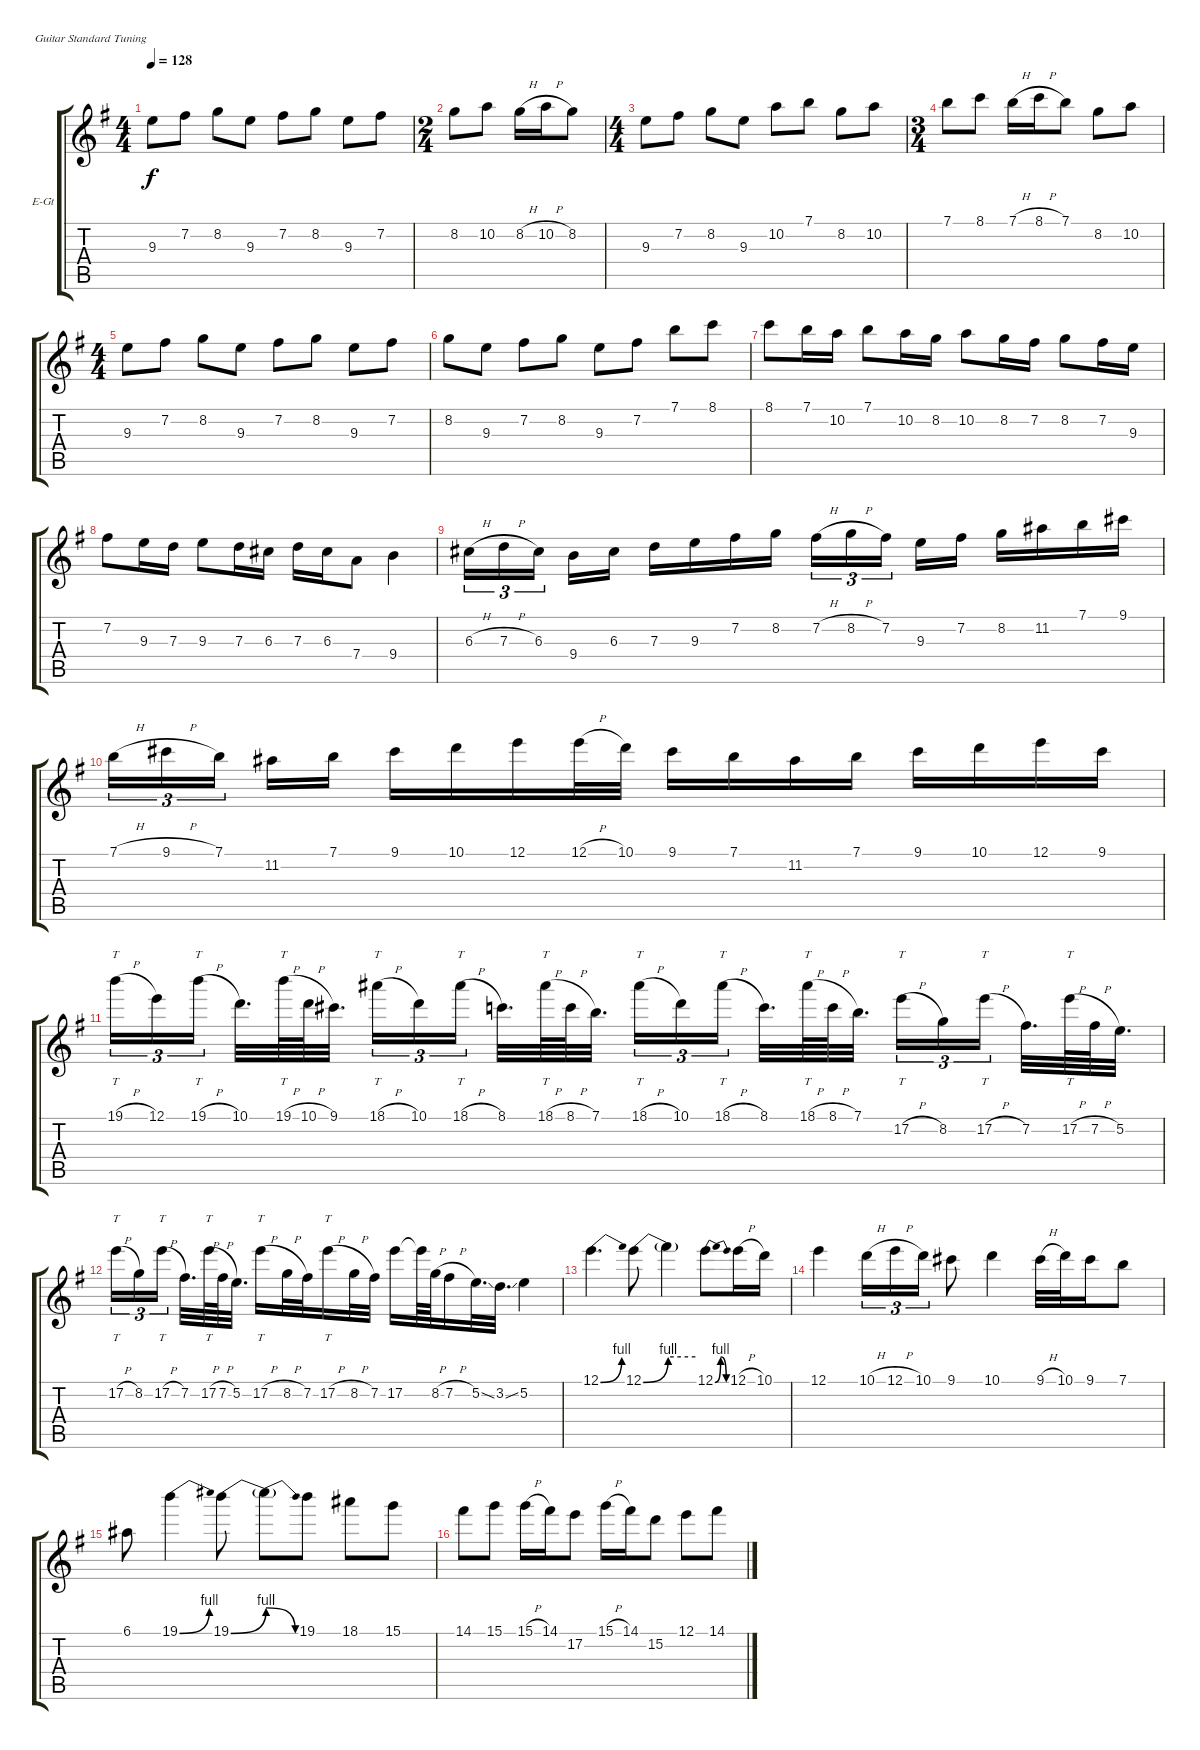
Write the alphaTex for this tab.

\defaultSystemsLayout 4
\bracketExtendMode groupsimilarinstruments
\firstSystemTrackNameOrientation horizontal
\otherSystemsTrackNameOrientation horizontal
\track ("Kirk" "E-Gt") {instrument distortionguitar}
\staff {score tabs}
\tuning (E4 B3 G3 D3 A2 E2)
\ts (4 4)
\tempo 128
\clef g2
\scale
0.333333
\ks g
9.3.8{dy f} 7.2.8 8.2.8 9.3.8 7.2.8 8.2.8 9.3.8 7.2.8 |
\ts (2 4)
\scale
0.333333 8.2.8 10.2.8 8.2{h}.16 10.2{h}.16 8.2.8 |
\ts (4 4)
\scale
0.333333 9.3.8 7.2.8 8.2.8 9.3.8 10.2.8 7.1.8 8.2.8 10.2.8 |
\ts (3 4)
\scale
0.333333 7.1.8 8.1.8 7.1{h}.16 8.1{h}.16 7.1.8 8.2.8 10.2.8 |
\ts (4 4)
\scale
0.333333 9.3.8 7.2.8 8.2.8 9.3.8 7.2.8 8.2.8 9.3.8 7.2.8 |
\scale
0.333333 8.2.8 9.3.8 7.2.8 8.2.8 9.3.8 7.2.8 7.1.8 8.1.8 |
\scale
0.333333 8.1.8 7.1.16 10.2.16 7.1.8 10.2.16 8.2.16 10.2.8 8.2.16 7.2.16 8.2.8 7.2.16 9.3.16 |
\scale
0.333333 7.2.8 9.3.16 7.3.16 9.3.8 7.3.16 6.3.16 7.3.16 6.3.16 7.4.8 9.4.4 |
\scale
0.333333 6.3{h}.16{tu (3 2)} 7.3{h}.16{tu (3 2)} 6.3.16{tu (3 2)} 9.4.16 6.3.16 7.3.16 9.3.16 7.2.16 8.2.16 7.2{h}.16{tu (3 2)} 8.2{h}.16{tu (3 2)} 7.2.16{tu (3 2)} 9.3.16 7.2.16 8.2.16 11.2.16 7.1.16 9.1.16 |
\scale
0.333333 7.1{h}.16{tu (3 2)} 9.1{h}.16{tu (3 2)} 7.1.16{tu (3 2)} 11.2.16 7.1.16 9.1.16 10.1.16 12.1.16 12.1{h}.32 10.1.32 9.1.16 7.1.16 11.2.16 7.1.16 9.1.16 10.1.16 12.1.16 9.1.16 |
\scale
0.333333 19.1{h}.16{tt tu (3 2)} 12.1.16{tu (3 2)} 19.1{h}.16{tt tu (3 2)} 10.1.32{d} 19.1{h}.64{tt} 10.1{h}.64 9.1.32{d} 18.1{h}.16{tt tu (3 2)} 10.1.16{tu (3 2)} 18.1{h}.16{tt tu (3 2)} 8.1.32{d} 18.1{h}.64{tt} 8.1{h}.64 7.1.32{d} 18.1{h}.16{tt tu (3 2)} 10.1.16{tu (3 2)} 18.1{h}.16{tt tu (3 2)} 8.1.32{d} 18.1{h}.64{tt} 8.1{h}.64 7.1.32{d} 17.2{h}.16{tt tu (3 2)} 8.2.16{tu (3 2)} 17.2{h}.16{tt tu (3 2)} 7.2.32{d} 17.2{h}.64{tt} 7.2{h}.64 5.2.32{d} |
\scale
0.333333 17.2{h}.16{tt tu (3 2)} 8.2.16{tu (3 2)} 17.2{h}.16{tt tu (3 2)} 7.2.32{d} 17.2{h}.64{tt} 7.2{h}.64 5.2.32{d} 17.2{h}.16{tt} 8.2{h}.32 7.2.32 17.2{h}.16{tt} 8.2{h}.32 7.2.32 17.2.16 17.2{t}.64 8.2{h}.64 7.2{h}.16 5.2{ss}.32{d} 3.2{ss}.32{d} 5.2.4 |
\scale
0.333333 12.1{be (bend 0 0 60 4)}.4{d} 12.1{be (bend 0 0 60 4)}.8 12.1{be (hold 0 4 60 4) t}.4 12.1{be (bendrelease 0 0 30 4 30 4 60 0)}.8 12.1{h}.16 10.1.16 |
\scale
0.333333 12.1.4 10.1{h}.16{tu (3 2)} 12.1{h}.16{tu (3 2)} 10.1.16{tu (3 2)} 9.1.8 10.1.4 9.1{h}.32 10.1.32 9.1.16 7.1.8 |
\scale
0.333333 6.1.8 19.1{be (bend 0 0 60 4)}.4 19.1{be (bend 0 0 60 4)}.8 19.1{be (release 0 4 60 0) t}.8 19.1.8 18.1.8 15.1.8 |
\scale
0.333333 14.1.8 15.1.8 15.1{h}.16 14.1.16 17.2.8 15.1{h}.16 14.1.16 15.2.8 12.1.8 14.1.8
